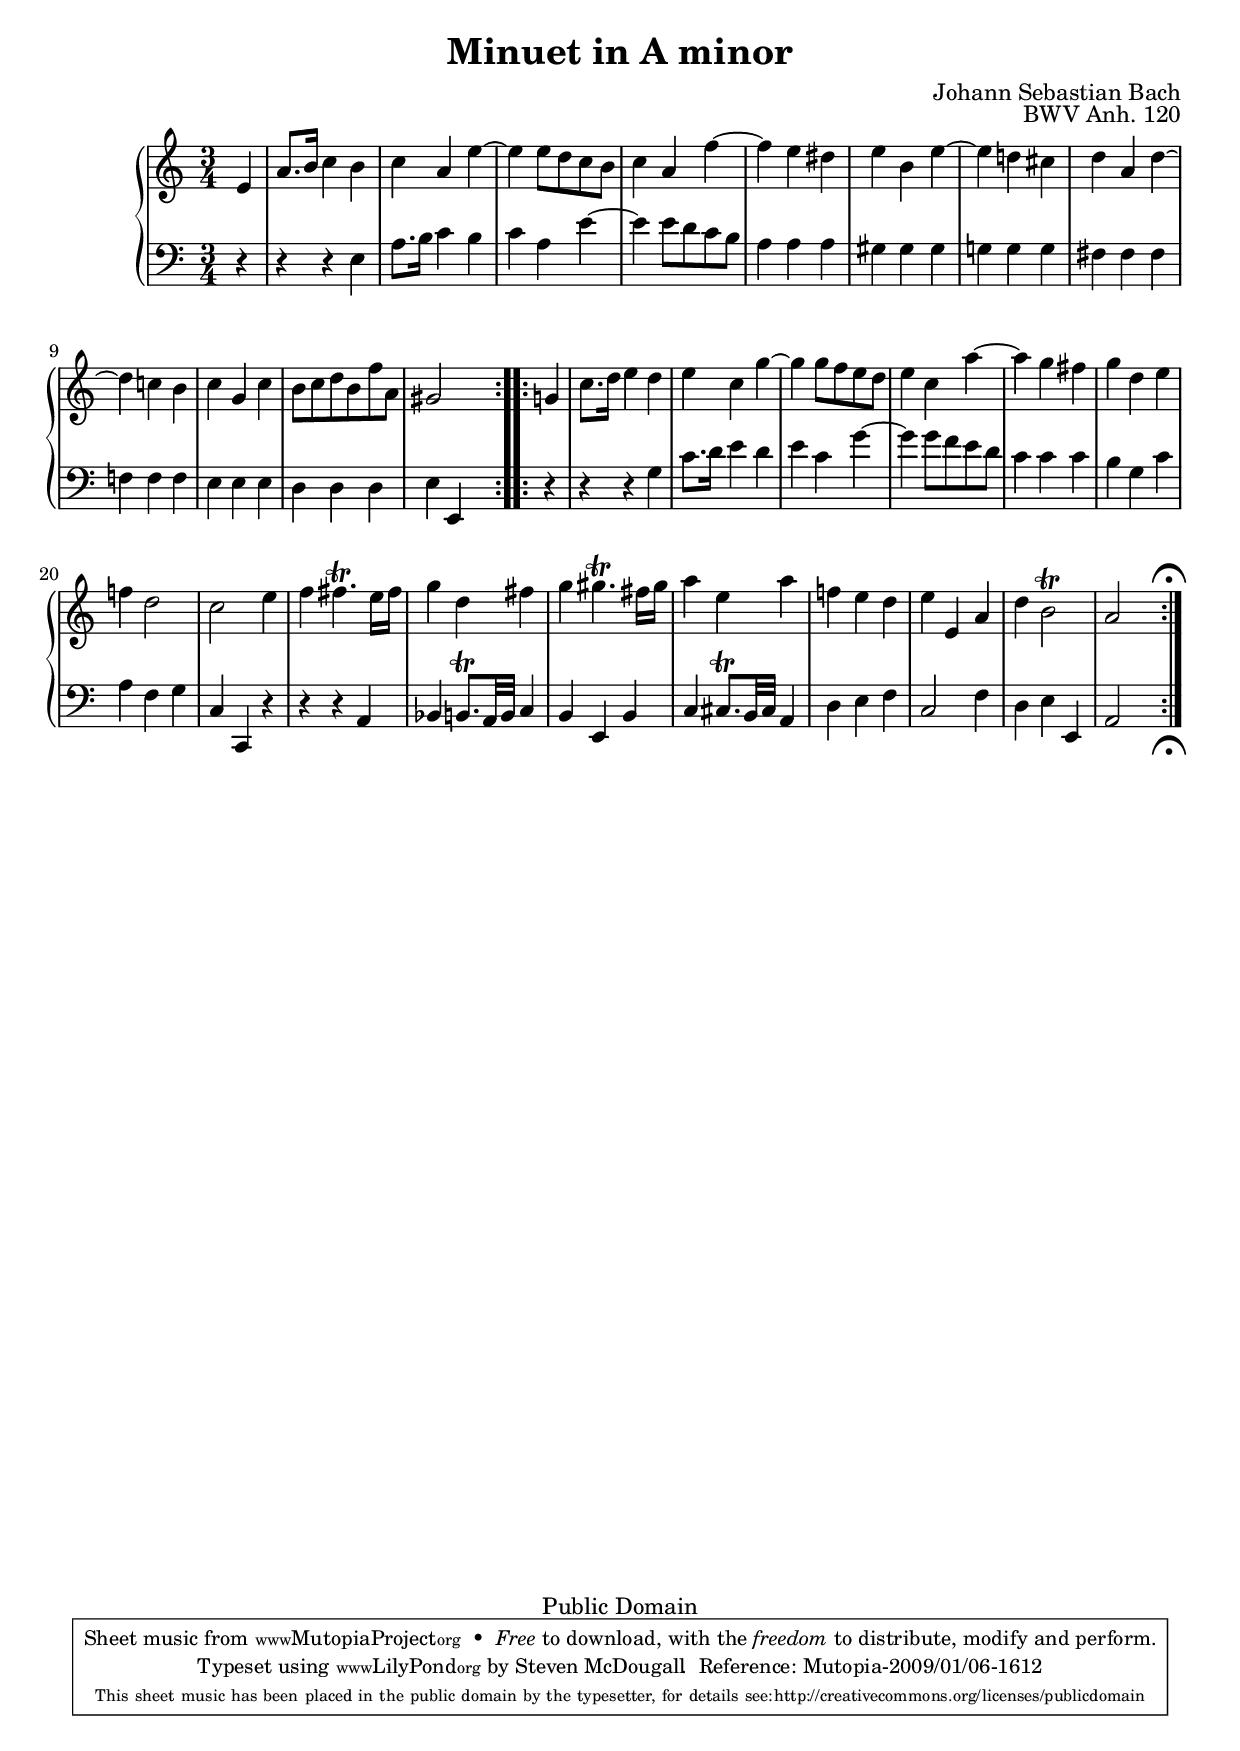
\version "2.12.1"
\include "english.ly"

\header
{
  title    	    = "Minuet in A minor"
  composer 	    = "Johann Sebastian Bach"
  opus     	    = "BWV Anh. 120"
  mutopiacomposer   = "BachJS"
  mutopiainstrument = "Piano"
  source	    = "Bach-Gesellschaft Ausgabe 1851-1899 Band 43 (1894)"
  sourceurl         = "http://imslp.org/wiki/Notebook_for_Anna_Magdalena_Bach_(Bach,_Johann_Sebastian)"
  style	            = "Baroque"
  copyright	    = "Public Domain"
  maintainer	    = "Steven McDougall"
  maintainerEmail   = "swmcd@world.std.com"
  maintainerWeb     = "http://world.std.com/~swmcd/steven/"
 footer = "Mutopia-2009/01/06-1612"
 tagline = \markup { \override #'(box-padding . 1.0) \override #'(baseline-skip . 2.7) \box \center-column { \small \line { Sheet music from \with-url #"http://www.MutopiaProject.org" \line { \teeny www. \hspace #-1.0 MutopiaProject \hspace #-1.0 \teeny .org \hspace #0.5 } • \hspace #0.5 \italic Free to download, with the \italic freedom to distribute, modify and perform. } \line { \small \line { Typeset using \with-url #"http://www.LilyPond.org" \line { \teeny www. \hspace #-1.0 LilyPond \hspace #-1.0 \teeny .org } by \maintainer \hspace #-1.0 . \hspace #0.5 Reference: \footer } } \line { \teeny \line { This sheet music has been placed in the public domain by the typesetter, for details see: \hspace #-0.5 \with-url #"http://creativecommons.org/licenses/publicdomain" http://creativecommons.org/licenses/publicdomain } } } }
}


upper = \relative a'
{
  \clef treble 
  \time 3/4

  \repeat volta 2
  {
    \partial 4 e4  	  |
    a8. b16 c4 b   	  | % 1
    c4 a e' ~      	  | % 2
    e4 e8 d c b    	  | % 3
    c4 a f' ~      	  | % 4
    f4 e ds        	  | % 5
    e4 b e ~       	  | % 6
    e4 d! cs       	  | % 7
    d4 a d ~         	  | % 8
    d4 c! b        	  | % 9
    c4 g c         	  | % 10
    b8 c d b f' a, 	  | % 11
    gs2 s4         	  | % 12
  }

  \repeat volta 2
  {
    \partial 4 g!  	  |
    c8. d16 e4 d   	  | % 13
    e4 c g' ~      	  | % 14
    g4 g8 f e d    	  | % 15
    e4 c a' ~      	  | % 16
    a4 g fs        	  | % 17
    g4 d e         	  | % 18
    f!4 d2         	  | % 19
    c2 e4          	  | % 20
    f4 fs4.\trill e16 fs  | % 21
    g4 d fs               | % 22
    g4 gs4.\trill fs16 gs | % 23
    a4 e a                | % 24
    f!4 e d               | % 25
    e4 e, a               | % 26
    d4 b2\trill           | % 27
    a2 s4                 | % 28
  }

  \override Score.RehearsalMark #'break-visibility = #begin-of-line-invisible
  \override Score.RehearsalMark #'extra-offset = #'( -0.6 . 0.0 )
  \mark \markup { \musicglyph #"scripts.ufermata" }
}

lower = \relative a
{
  \clef bass
  \time 3/4

  \repeat volta 2
  {
    \partial 4 r4 	    |
    r4 r e        	    | % 1
    a8. b16 c4 b  	    | % 2
    c4 a e' ~     	    | % 3
    e4 e8 d c b   	    | % 4
    a4 a a        	    | % 5
    gs4 gs gs     	    | % 6
    g!4 g g       	    | % 7
    fs4 fs fs     	    | % 8
    f!4 f f       	    | % 9
    e4 e e        	    | % 10
    d4 d d        	    | % 11
    e4 e, s       	      % 12 barcheck fails here
  }

  \repeat volta 2
  {
    \partial 4 r4 	    |
    r4 r g'       	    | % 13
    c8. d16 e4 d  	    | % 14
    e4 c g' ~     	    | % 15
    g4 g8 f e d   	    | % 16
    c4 c c        	    | % 17
    b4 g c        	    | % 18
    a4 f g        	    | % 19
    c,4 c, r      	    | % 20
    r4 r a'       	    | % 21
    bf4 b8.\trill a32 b c4  | % 22
    b4 e, b'                | % 23
    c4 cs8.\trill b32 cs a4 | % 24
    d4 e f                  | % 25
    c2 f4                   | % 26
    d4 e e,                 | % 27
    a2 s4                   | % 28
  }

  \override Staff.RehearsalMark #'direction = #-1
  \override Score.RehearsalMark #'extra-offset = #'( -0.6 . 0.0 )
  \mark \markup { \musicglyph #"scripts.dfermata" }
}

\score 
{
  \new PianoStaff
  <<
    \new Staff = upper \upper
    \new Staff = lower \lower
  >>
  
  \layout
  {
    \context 
    {
      \Score
      \remove "Mark_engraver"
    }
    \context 
    {
      \Staff
      \consists "Mark_engraver"
    }
  } 

  \midi   
  {
    \context 
    {
      \Score
      tempoWholesPerMinute = #(ly:make-moment 80 4)
    }
  }
}
